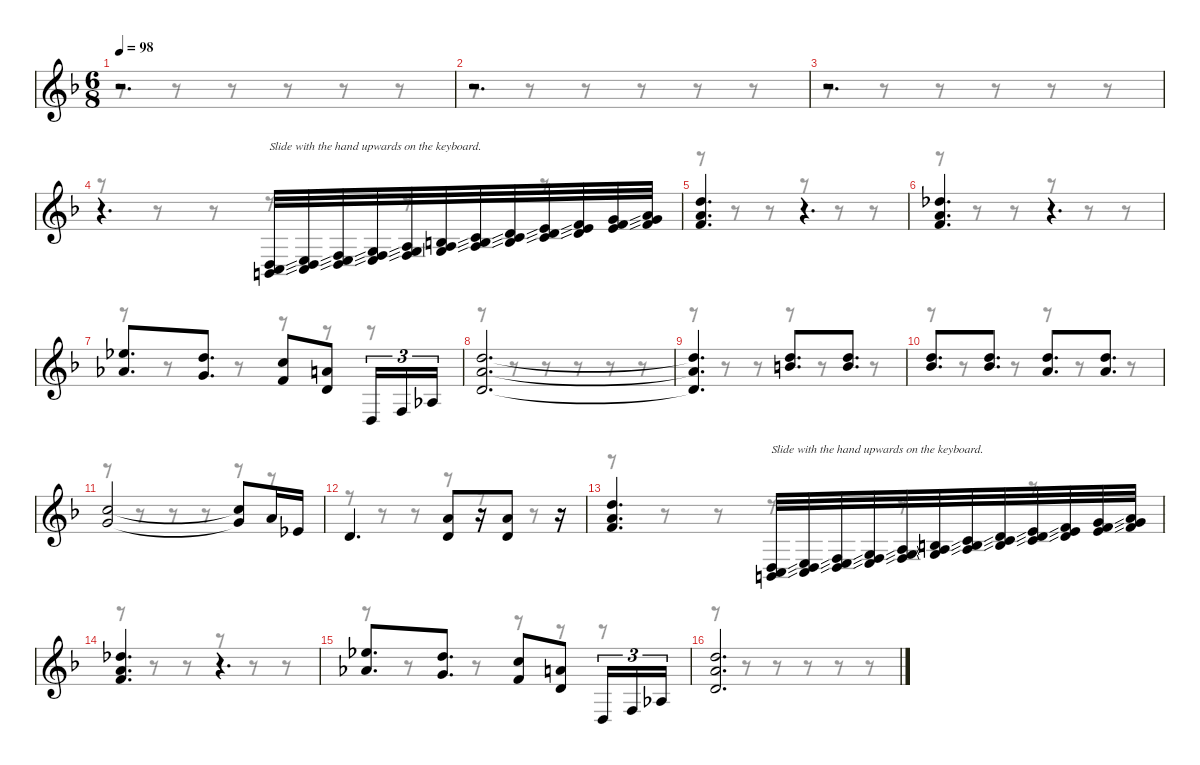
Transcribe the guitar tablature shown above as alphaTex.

\defaultSystemsLayout 4
\hideDynamics
\bracketExtendMode nobrackets
\singleTrackTrackNamePolicy hidden
\multiTrackTrackNamePolicy hidden
\otherSystemsTrackNameOrientation horizontal
\track ("P. Wiberg (Keyboards II)" "org.") {instrument rockorgan}
\staff {score}
\tuning (E4 A3 F3 D3 A2 D2)
\voice
\ts (6 8)
\tempo 98
\clef g2
\ks dminor
r.2{d dy f beam Up} |
r.2{d beam Up} |
r.2{d beam Up} |
r.4{d beam Up} (0.4{ss acc forcenatural} 3.5{ss acc forcenatural} 9.6{ss acc forcenatural}).32{txt "Slide with the hand upwards on the keyboard." beam Up} (2.4{ss acc forcenatural} 5.5{ss acc forcenatural} 10.6{ss acc forcenatural}).32{beam Up} (3.4{ss acc forcenatural} 7.5{ss acc forcenatural} 12.6{ss acc forcenatural}).32{beam Up} (5.4{ss acc forcenatural} 8.5{ss acc forcenatural} 14.6{ss acc forcenatural}).32{beam Up} (7.4{ss acc forcenatural} 10.5{ss acc forcenatural} 15.6{ss acc forcenatural}).32{beam Up} (9.4{ss acc forcenatural} 12.5{ss acc forcenatural} 17.6{ss acc forcenatural}).32{beam Up} (10.4{ss acc forcenatural} 14.5{ss acc forcenatural} 19.6{ss acc forcenatural}).32{beam Up} (12.4{ss acc forcenatural} 15.5{ss acc forcenatural} 21.6{ss acc forcenatural}).32{beam Up} (14.4{ss acc forcenatural} 17.5{ss acc forcenatural} 22.6{ss acc forcenatural}).32{beam Up} (15.4{acc forcenatural} 19.5{acc forcenatural} 24.6{acc forcenatural}).32{beam Up} (14.3{ss acc forcenatural} 15.4{ss acc forcenatural} 19.5{ss acc forcenatural}).32{beam Up} (16.3{acc forcenatural} 17.4{acc forcenatural} 20.5{acc forcenatural}).32{beam Up} |
(17.2{acc forcenatural} 16.3{acc forcenatural} 15.4{acc forcenatural}).4{d beam Up} r.4{d beam Up} |
(16.2{acc b} 16.3{acc forcenatural} 15.4{acc forcenatural}).4{d beam Up} r.4{d beam Up} |
(18.2{acc b} 15.3{acc b}).8{d beam Up} (17.2{acc forcenatural} 14.3{acc forcenatural}).8{d beam Up} (15.2{acc forcenatural} 12.3{acc forcenatural}).8{beam Up} (12.2{acc forcenatural} 9.3{acc forcenatural}).8{beam Up} 12.6{acc forcenatural}.16{tu (3 2) beam Up} 15.6{acc forcenatural}.16{tu (3 2) beam Up} 18.6{acc b}.16{tu (3 2) beam Up} |
(10.1{acc forcenatural} 12.2{acc forcenatural} 9.3{acc forcenatural}).2{d beam Up} |
(10.1{t acc forcenatural} 12.2{t acc forcenatural} 9.3{t acc forcenatural}).4{d beam Up} (17.2{acc forcenatural} 18.3{acc forcenatural}).8{d beam Up} (17.2{acc forcenatural} 18.3{acc forcenatural}).8{d beam Up} |
(17.2{acc forcenatural} 17.3{acc b}).8{d beam Up} (17.2{acc forcenatural} 17.3{acc b}).8{d beam Up} (17.2{acc forcenatural} 16.3{acc forcenatural}).8{d beam Up} (17.2{acc forcenatural} 16.3{acc forcenatural}).8{d beam Up} |
(15.2{acc forcenatural} 14.3{acc forcenatural}).2{beam Up} (15.2{t acc forcenatural} 14.3{t acc forcenatural}).8{beam Up} 16.3{acc forcenatural}.16{beam Up} 13.4{acc b}.16{beam Up} |
9.3{acc forcenatural}.4{d beam Up} (12.2{acc forcenatural} 9.3{acc forcenatural}).8{beam Up} r.16{beam Up} (12.2{acc forcenatural} 9.3{acc forcenatural}).8{beam Up} r.16{beam Up} |
(17.2{acc forcenatural} 16.3{acc forcenatural} 15.4{acc forcenatural}).4{d beam Up} (0.4{ss acc forcenatural} 3.5{ss acc forcenatural} 9.6{ss acc forcenatural}).32{txt "Slide with the hand upwards on the keyboard." beam Up} (2.4{ss acc forcenatural} 5.5{ss acc forcenatural} 10.6{ss acc forcenatural}).32{beam Up} (3.4{ss acc forcenatural} 7.5{ss acc forcenatural} 12.6{ss acc forcenatural}).32{beam Up} (5.4{ss acc forcenatural} 8.5{ss acc forcenatural} 14.6{ss acc forcenatural}).32{beam Up} (7.4{ss acc forcenatural} 10.5{ss acc forcenatural} 15.6{ss acc forcenatural}).32{beam Up} (9.4{ss acc forcenatural} 12.5{ss acc forcenatural} 17.6{ss acc forcenatural}).32{beam Up} (10.4{ss acc forcenatural} 14.5{ss acc forcenatural} 19.6{ss acc forcenatural}).32{beam Up} (12.4{ss acc forcenatural} 15.5{ss acc forcenatural} 21.6{ss acc forcenatural}).32{beam Up} (14.4{ss acc forcenatural} 17.5{ss acc forcenatural} 22.6{ss acc forcenatural}).32{beam Up} (15.4{acc forcenatural} 19.5{acc forcenatural} 24.6{acc forcenatural}).32{beam Up} (14.3{ss acc forcenatural} 15.4{ss acc forcenatural} 19.5{ss acc forcenatural}).32{beam Up} (16.3{acc forcenatural} 17.4{acc forcenatural} 20.5{acc forcenatural}).32{beam Up} |
(16.2{acc b} 16.3{acc forcenatural} 15.4{acc forcenatural}).4{d beam Up} r.4{d beam Up} |
(18.2{acc b} 15.3{acc b}).8{d beam Up} (17.2{acc forcenatural} 14.3{acc forcenatural}).8{d beam Up} (15.2{acc forcenatural} 12.3{acc forcenatural}).8{beam Up} (12.2{acc forcenatural} 9.3{acc forcenatural}).8{beam Up} 12.6{acc forcenatural}.16{tu (3 2) beam Up} 15.6{acc forcenatural}.16{tu (3 2) beam Up} 18.6{acc b}.16{tu (3 2) beam Up} |
(10.1{acc forcenatural} 12.2{acc forcenatural} 9.3{acc forcenatural}).2{d beam Up}
\voice
\clef g2
\ottava regular
\simile none
\ks dminor
r.8{dy mf beam Down} r.8{beam Down} r.8{beam Down} r.8{beam Down} r.8{beam Down} r.8{beam Down} |
r.8{beam Down} r.8{beam Down} r.8{beam Down} r.8{beam Down} r.8{beam Down} r.8{beam Down} |
r.8{beam Down} r.8{beam Down} r.8{beam Down} r.8{beam Down} r.8{beam Down} r.8{beam Down} |
r.8{beam Down} r.8{beam Down} r.8{beam Down} r.8{beam Down} r.8{beam Down} r.8{beam Down} |
r.8{beam Down} r.8{beam Down} r.8{beam Down} r.8{beam Down} r.8{beam Down} r.8{beam Down} |
r.8{beam Down} r.8{beam Down} r.8{beam Down} r.8{beam Down} r.8{beam Down} r.8{beam Down} |
r.8{beam Down} r.8{beam Down} r.8{beam Down} r.8{beam Down} r.8{beam Down} r.8{beam Down} |
r.8{beam Down} r.8{beam Down} r.8{beam Down} r.8{beam Down} r.8{beam Down} r.8{beam Down} |
r.8{beam Down} r.8{beam Down} r.8{beam Down} r.8{beam Down} r.8{beam Down} r.8{beam Down} |
r.8{beam Down} r.8{beam Down} r.8{beam Down} r.8{beam Down} r.8{beam Down} r.8{beam Down} |
r.8{beam Down} r.8{beam Down} r.8{beam Down} r.8{beam Down} r.8{beam Down} r.8{beam Down} |
r.8{beam Down} r.8{beam Down} r.8{beam Down} r.8{beam Down} r.8{beam Down} r.8{beam Down} |
r.8{beam Down} r.8{beam Down} r.8{beam Down} r.8{beam Down} r.8{beam Down} r.8{beam Down} |
r.8{beam Down} r.8{beam Down} r.8{beam Down} r.8{beam Down} r.8{beam Down} r.8{beam Down} |
r.8{beam Down} r.8{beam Down} r.8{beam Down} r.8{beam Down} r.8{beam Down} r.8{beam Down} |
r.8{beam Down} r.8{beam Down} r.8{beam Down} r.8{beam Down} r.8{beam Down} r.8{beam Down}
